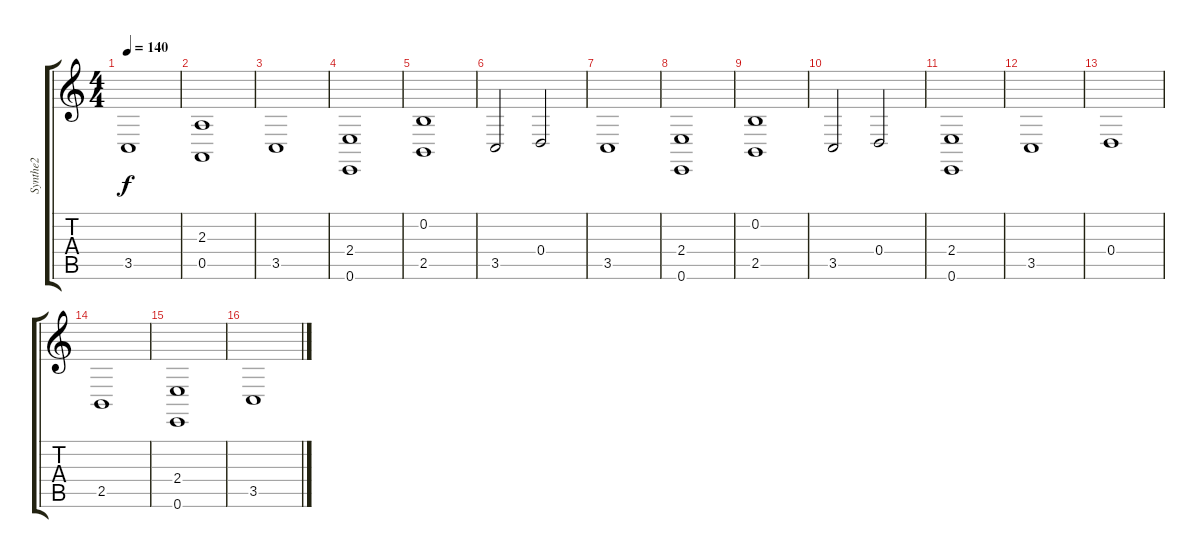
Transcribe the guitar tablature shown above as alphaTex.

\track ("Synthe2" "Synthe2") {instrument stringensemble1}
\staff {score tabs}
\tuning (E4 B3 G3 D3 A2 E2) {hide}
\ts (4 4)
\tempo 140
\clef g2
\ks c
3.5.1{dy f} |
(2.3 0.5).1 |
3.5.1 |
(2.4 0.6).1 |
(0.2 2.5).1 |
3.5.2 0.4.2 |
3.5.1 |
(2.4 0.6).1 |
(0.2 2.5).1 |
3.5.2 0.4.2 |
(2.4 0.6).1 |
3.5.1 |
0.4.1 |
2.5.1 |
(2.4 0.6).1 |
3.5.1
